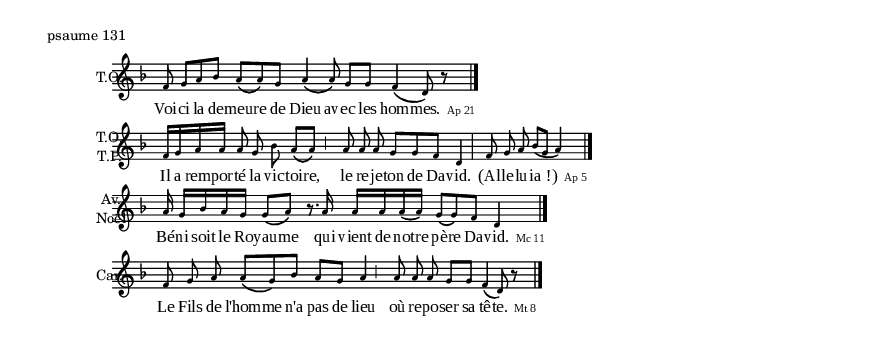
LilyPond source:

\version "2.10.0"
 \include "definitions.ly"
 \markup {psaume  131}
\relative f' { 
	\new Staff {
		\cadenzaOn
		\key f \major
		\set Staff.instrumentName = \markup{ \center-align { T.O. } }
		f8
		\times 2/3 { g8[ a bes] } \times 2/3 { a8[\( a\) g] }
		\times 2/3 { a4\( a8\) }
		g8[ g]
		f4\( d8\) r8
		\endBar
	}
	\addlyrics {
		Voi -- ci la de -- meu -- re de Dieu av -- ec les hom -- mes.
		\markup { \citation #"Ap 21" }
	}
}


\relative f' { 
	\new Staff {
		\cadenzaOn
		\key f \major
		\set Staff.instrumentName = \markup{ \center-align { T.O. T.P. } }
		f16[ g a a]
		\times 2/3 { a8 g bes }
		a[\( a\)]
		\cesure \pespace
		\times 2/3 { a8 a a }
		\times 2/3 { g[ g f] }
		d4
		\barre \pespace
		\times 2/3 { f8 g a }
		bes[\( g]
		a4\)
		\endBar
	}
	\addlyrics {
		Il a rem -- por -- té la vic -- toi -- re, le re -- je -- ton de Da -- vid. "(Al" -- le -- lu -- ia -- " !)" _ 
		\markup { \citation #"Ap 5" }
	}
}



\relative f' { 
	\new Staff {
		\cadenzaOn
		\key f \major
		\set Staff.instrumentName = \markup{ \center-align { Av. Noël } }
		a16
		g[ bes a g]
		g8[\( a\)]
		\espace
		r8. a16
		a[ a a\( a\)]
		\times 2/3 { g8[\( g\) f] }
		d4
		\endBar
	}
	\addlyrics {
		Bé -- ni soit le Ro -- yau -- me qui vient de no -- tre pè -- re Da -- vid.
		\markup { \citation #"Mc 11" }
	}
}

\relative f' { 
	\new Staff {
		\cadenzaOn
		\key f \major
		\set Staff.instrumentName = \markup{ \center-align { Car. } }
		\times 2/3 { f8 g a }
		\times 2/3 { a[\( g\) bes] }
		a[ g]
		a4
		\cesure \pespace
		\times 2/3 { a8 a a }
		g[ g]
		\times 2/3 { f4\( d8\) } r8
		\endBar
	}
	\addlyrics {
		Le Fils de l'hom -- me n'a pas de lieu où re -- po -- ser sa tê -- te.
		\markup { \citation #"Mt 8" }
	}
}

